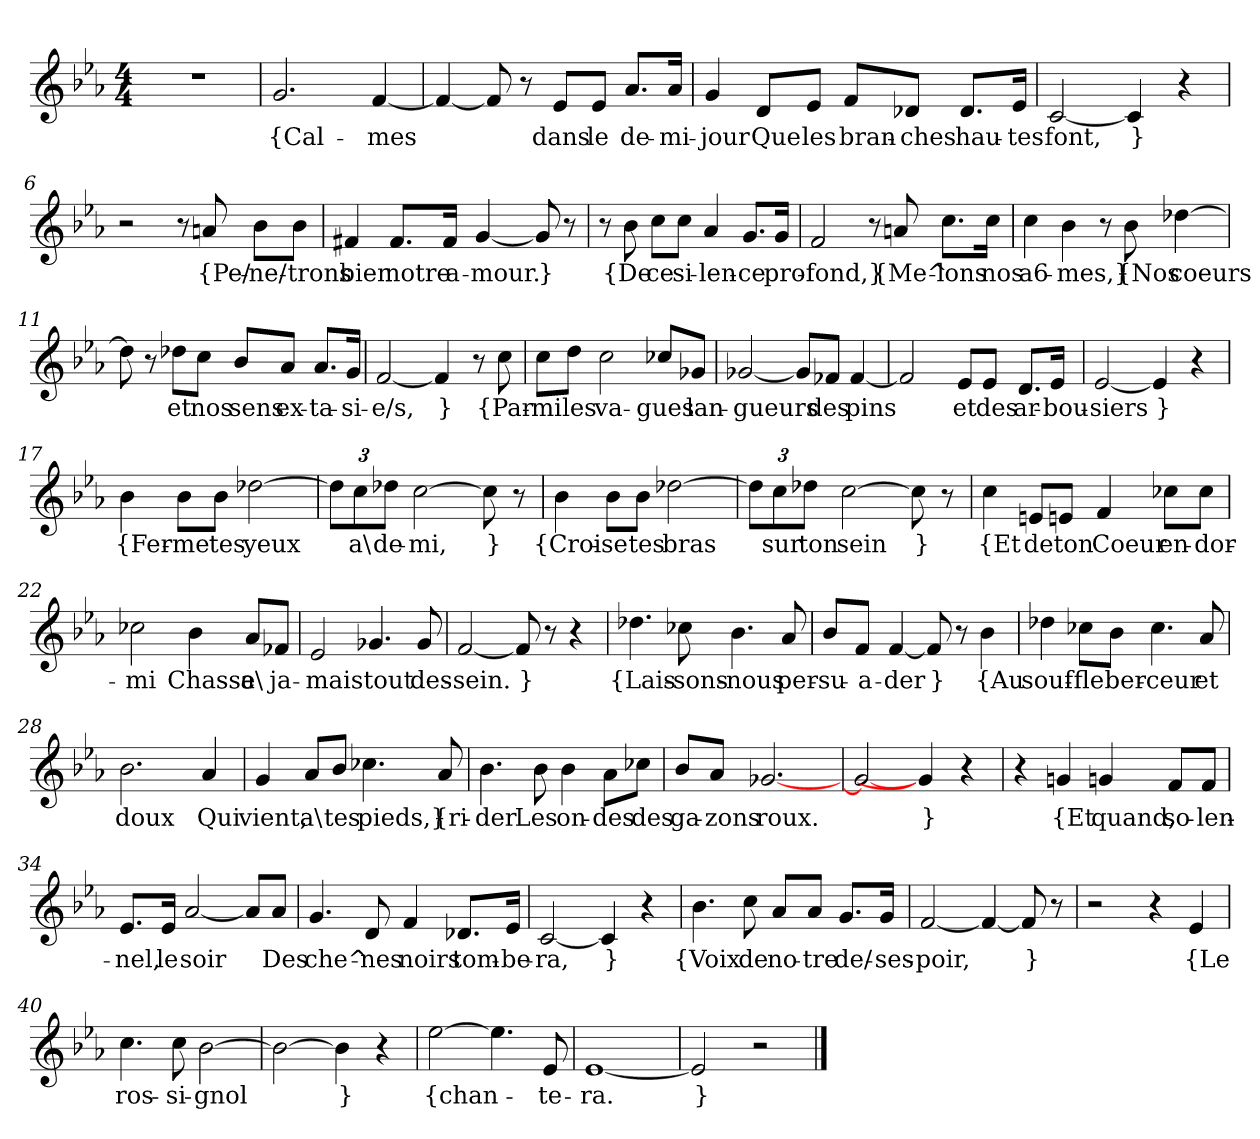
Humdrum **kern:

**kern	**text
*part1	*part1
*staff1	*staff1
*clefG2	*
*k[b-e-a-]	*
*M4/4	*
=1	=1
1r	.
=2	=2
2.g	{Cal-
[4f	-mes
=3	=3
4f_	.
8f]	.
8r	.
8e-/L	dans
8e-/J	le
8.a-/L	de-
16a-/Jk	-mi-
=4	=4
4g	-jour
8d/L	Que
8e-/J	les
8f/L	bran-
8d-X/J	-ches
8.d-/L	hau-
16e-/Jk	-tes
=5	=5
[2c	font,
4c]	}
4r	.
=6	=6
2r	.
8r	.
8an	{Pe/-
8b-\L	-ne/-
8b-\J	-trons
=7	=7
4f#X	bien
8.f#/L	notre
16f#/Jk	a-
[4g	-mour.
8g]	}
8r	.
=8	=8
8r	.
8b-	{De
8cc\L	ce
8cc\J	si-
4a-	-len-
8.g/L	-ce
16g/Jk	pro-
=9	=9
2f	-fond,}
8r	.
8an	{Me^-
8.cc\L	-lons
16cc\Jk	nos
=10	=10
4cc	a6-
4b-	-mes,}
8r	.
8b-	{Nos
[4dd-X	coeurs
=11	=11
8dd-]	.
8r	.
8dd-X\L	et
8cc\J	nos
8b-/L	sens
8a-/J	ex-
8.a-/L	-ta-
16g/Jk	-si-
=12	=12
[2f	-e/s,
4f]	}
8r	.
8cc	{Par-
=13	=13
8cc\L	-mi
8dd\J	les
2cc	va-
8cc-X/L	-gues
8g-X/J	lan-
=14	=14
[2g-X	-gueurs
8g-/L]	.
8f-X/J	des
[4f-	pins
=15	=15
2f-]	.
8e-/L	et
8e-/J	des
8.d/L	ar-
16e-/Jk	-bou-
=16	=16
[2e-	-siers
4e-]	}
4r	.
=17	=17
4b-	{Fer-
8b-\L	-me
8b-\J	tes
[2dd-X	yeux
=18	=18
12dd-\L]	.
12cc\	a\
12dd-X\J	de-
[2cc	-mi,
8cc]	}
8r	.
=19	=19
4b-	{Croi-
8b-\L	-se
8b-\J	tes
[2dd-X	bras
=20	=20
12dd-\L]	.
12cc\	sur
12dd-X\J	ton
[2cc	sein
8cc]	}
8r	.
=21	=21
4cc	{Et
8en/L	de
8en/J	ton
4f	Coeur
8cc-X\L	en-
8cc-\J	-dor-
=22	=22
2cc-X	-mi
4b-	Chasse
8a-/L	a\
8f-X/J	ja-
=23	=23
2e-	-mais
4.g-X	tout
8g-	des-
=24	=24
[2f	-sein.
8f]	}
8r	.
4r	.
=25	=25
4.dd-X	{Lais-
8cc-X	-sons-
4.b-	-nous
8a-	per-
=26	=26
8b-/L	-su-
8f/J	-a-
[4f	-der
8f]	}
8r	.
4b-	{Au
=27	=27
4dd-X	souf-
8cc-X\L	-fle
8b-\J	ber-
4.cc-	-ceur
8a-	et
=28	=28
2.b-	doux
4a-	Qui
=29	=29
4g	vient,
8a-/L	a\
8b-/J	tes
4.cc-X	pieds,}
8a-	{ri-
=30	=30
4.b-	-der
8b-	Les
4b-	on-
8a-\L	-des
8cc-X\J	des
=31	=31
8b-/L	ga-
8a-/J	-zons
[2.g-X	roux.
=32	=32
2g_	.
4g-]	}
4r	.
=33	=33
4r	.
4gn	{Et
4gn	quand,
8f/L	so-
8f/J	-len-
=34	=34
8.e-/L	-nel,
16e-/Jk	le
[2a-	soir
8a-/L]	.
8a-/J	Des
=35	=35
4.g	che^-
8d	-nes
4f	noirs
8.d-X/L	tom-
16e-/Jk	-be-
=36	=36
[2c	-ra,
4c]	}
4r	.
=37	=37
4.b-	{Voix
8cc	de
8a-/L	no-
8a-/J	-tre
8.g/L	de/-
16g/Jk	-ses-
=38	=38
[2f	-poir,
4f_	.
8f]	}
8r	.
=39	=39
2r	.
4r	.
4e-	{Le
=40	=40
4.cc	ros-
8cc	-si-
[2b-	-gnol
=41	=41
2b-_	.
4b-]	}
4r	.
=42	=42
[2ee-	{chan-
4.ee-]	.
8e-	-te-
=43	=43
[1e-	-ra.
=44	=44
2e-]	}
2r	.
==	==
*-	*-
